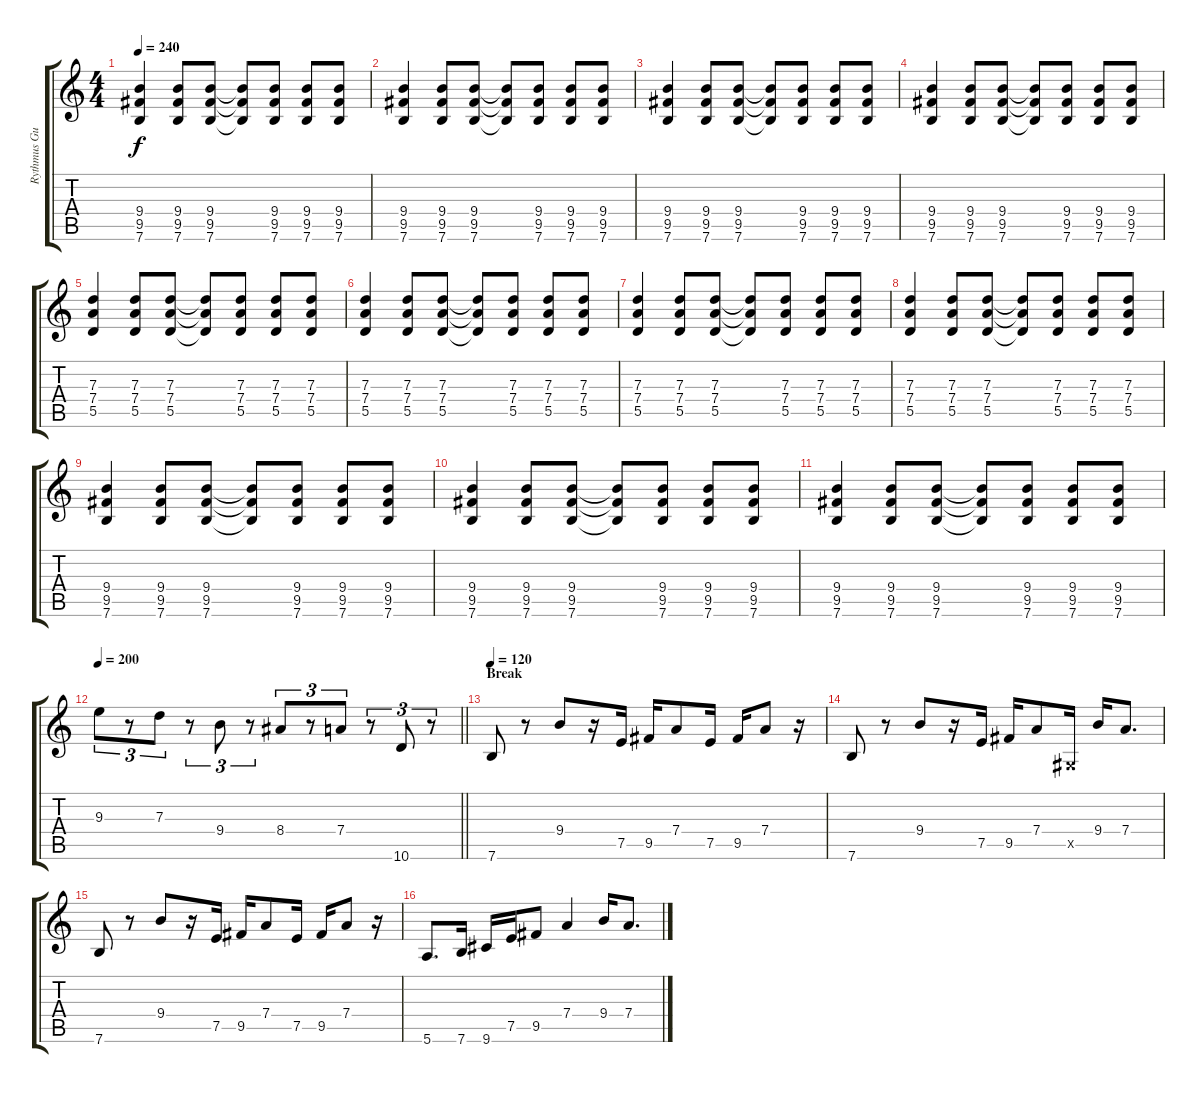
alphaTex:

\track ("Rythmus Guitar" "Rythmus Gu") {instrument distortionguitar}
\staff {score tabs}
\tuning (E4 B3 G3 D3 A2 E2) {hide}
\ts (4 4)
\tempo 240
\clef g2
\ks c
(9.4 9.5 7.6).4{dy f} (9.4 9.5 7.6).8 (9.4 9.5 7.6).8 (9.4{t} 9.5{t} 7.6{t}).8 (9.4 9.5 7.6).8 (9.4 9.5 7.6).8 (9.4 9.5 7.6).8 |
(9.4 9.5 7.6).4 (9.4 9.5 7.6).8 (9.4 9.5 7.6).8 (9.4{t} 9.5{t} 7.6{t}).8 (9.4 9.5 7.6).8 (9.4 9.5 7.6).8 (9.4 9.5 7.6).8 |
(9.4 9.5 7.6).4 (9.4 9.5 7.6).8 (9.4 9.5 7.6).8 (9.4{t} 9.5{t} 7.6{t}).8 (9.4 9.5 7.6).8 (9.4 9.5 7.6).8 (9.4 9.5 7.6).8 |
(9.4 9.5 7.6).4 (9.4 9.5 7.6).8 (9.4 9.5 7.6).8 (9.4{t} 9.5{t} 7.6{t}).8 (9.4 9.5 7.6).8 (9.4 9.5 7.6).8 (9.4 9.5 7.6).8 |
(7.3 7.4 5.5).4 (7.3 7.4 5.5).8 (7.3 7.4 5.5).8 (7.3{t} 7.4{t} 5.5{t}).8 (7.3 7.4 5.5).8 (7.3 7.4 5.5).8 (7.3 7.4 5.5).8 |
(7.3 7.4 5.5).4 (7.3 7.4 5.5).8 (7.3 7.4 5.5).8 (7.3{t} 7.4{t} 5.5{t}).8 (7.3 7.4 5.5).8 (7.3 7.4 5.5).8 (7.3 7.4 5.5).8 |
(7.3 7.4 5.5).4 (7.3 7.4 5.5).8 (7.3 7.4 5.5).8 (7.3{t} 7.4{t} 5.5{t}).8 (7.3 7.4 5.5).8 (7.3 7.4 5.5).8 (7.3 7.4 5.5).8 |
(7.3 7.4 5.5).4 (7.3 7.4 5.5).8 (7.3 7.4 5.5).8 (7.3{t} 7.4{t} 5.5{t}).8 (7.3 7.4 5.5).8 (7.3 7.4 5.5).8 (7.3 7.4 5.5).8 |
(9.4 9.5 7.6).4 (9.4 9.5 7.6).8 (9.4 9.5 7.6).8 (9.4{t} 9.5{t} 7.6{t}).8 (9.4 9.5 7.6).8 (9.4 9.5 7.6).8 (9.4 9.5 7.6).8 |
(9.4 9.5 7.6).4 (9.4 9.5 7.6).8 (9.4 9.5 7.6).8 (9.4{t} 9.5{t} 7.6{t}).8 (9.4 9.5 7.6).8 (9.4 9.5 7.6).8 (9.4 9.5 7.6).8 |
(9.4 9.5 7.6).4 (9.4 9.5 7.6).8 (9.4 9.5 7.6).8 (9.4{t} 9.5{t} 7.6{t}).8 (9.4 9.5 7.6).8 (9.4 9.5 7.6).8 (9.4 9.5 7.6).8 |
\tempo 200
\barLineRight lightlight
9.3.8{tu (3 2)} r.8{tu (3 2)} 7.3.8{tu (3 2)} r.8{tu (3 2)} 9.4.8{tu (3 2)} r.8{tu (3 2)} 8.4.8{tu (3 2)} r.8{tu (3 2)} 7.4.8{tu (3 2)} r.8{tu (3 2)} 10.6.8{tu (3 2)} r.8{tu (3 2)} |
\section ("" "Break")
\tempo 120
7.6.8 r.8 9.4.8 r.16 7.5.16 9.5.16 7.4.8 7.5.16 9.5.16 7.4.8 r.16 |
7.6.8 r.8 9.4.8 r.16 7.5.16 9.5.16 7.4.8 -1.5{x}.16 9.4.16 7.4.8{d} |
7.6.8 r.8 9.4.8 r.16 7.5.16 9.5.16 7.4.8 7.5.16 9.5.16 7.4.8 r.16 |
5.6.8{d} 7.6.16 9.6.16 7.5.16 9.5.8 7.4.4 9.4.16 7.4.8{d}
